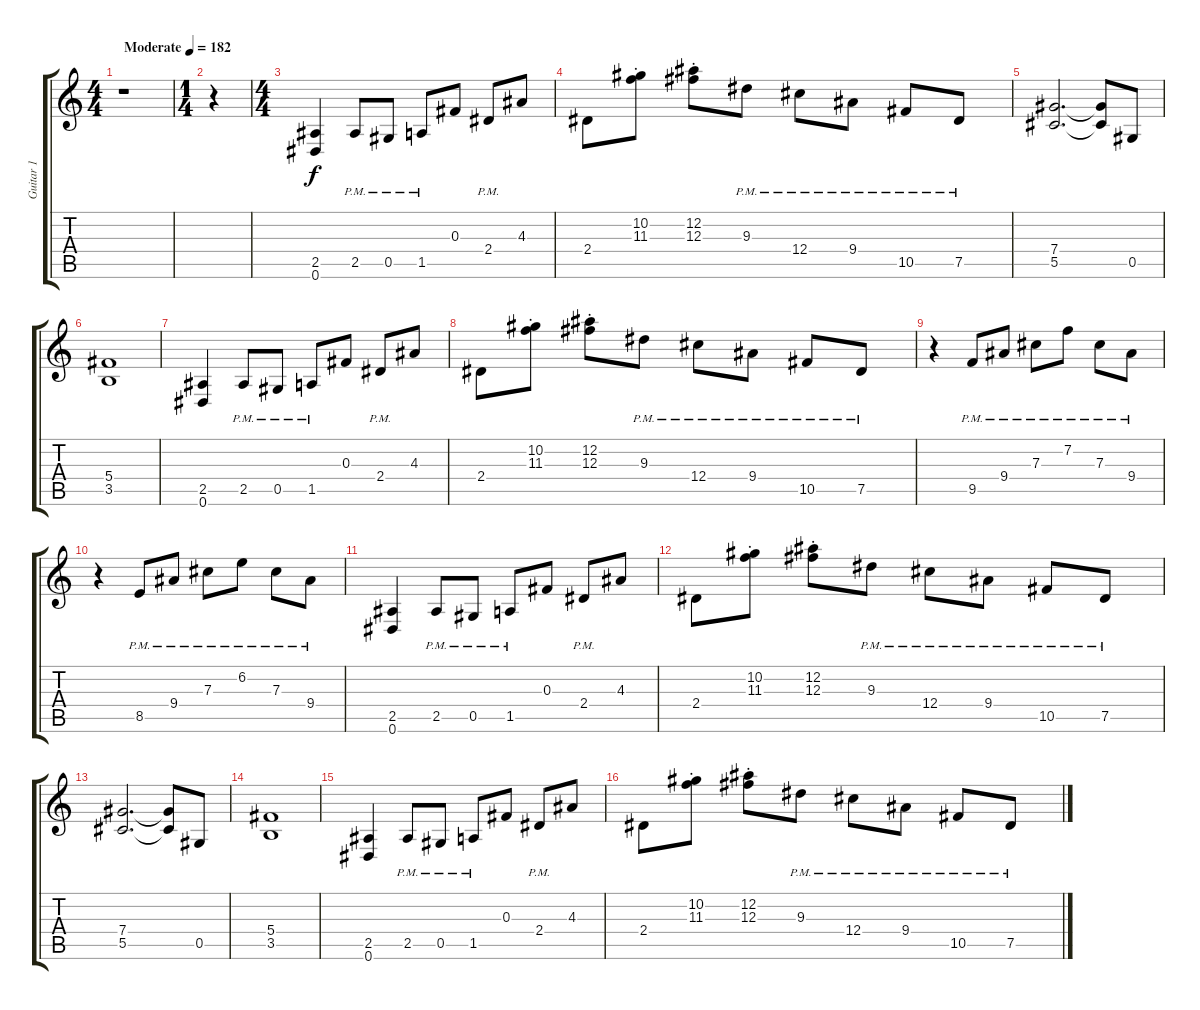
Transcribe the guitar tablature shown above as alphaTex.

\track ("Guitar 1" "Guitar 1") {instrument overdrivenguitar}
\staff {score tabs}
\tuning (Eb4 Bb3 Gb3 Db3 Ab2 Eb2) {hide}
\ts (4 4)
\tempo (182 "Moderate")
\clef g2
\ks c
r.1{dy f instrument overdrivenguitar} |
\ts (1 4)
r.4 |
\ts (4 4)
(2.5 0.6).4 2.5{pm}.8 0.5{pm}.8 1.5{pm}.8 0.3.8 2.4{pm}.8 4.3.8 |
2.4.8 (10.2{st} 11.3{st}).8 (12.2 12.3{st}).8 9.3{pm}.8 12.4{pm}.8 9.4{pm}.8 10.5{pm}.8 7.5{pm}.8 |
(7.4 5.5).2{d} (7.4{t} 5.5{t}).8 0.5.8 |
(5.4 3.5).1 |
(2.5 0.6).4 2.5{pm}.8 0.5{pm}.8 1.5{pm}.8 0.3.8 2.4{pm}.8 4.3.8 |
2.4.8 (10.2{st} 11.3{st}).8 (12.2 12.3{st}).8 9.3{pm}.8 12.4{pm}.8 9.4{pm}.8 10.5{pm}.8 7.5{pm}.8 |
r.4{instrument overdrivenguitar} 9.5{pm}.8 9.4{pm}.8 7.3{pm}.8 7.2{pm}.8 7.3{pm}.8 9.4{pm}.8 |
r.4 8.5{pm}.8 9.4{pm}.8 7.3{pm}.8 6.2{pm}.8 7.3{pm}.8 9.4{pm}.8 |
(2.5 0.6).4{instrument overdrivenguitar} 2.5{pm}.8 0.5{pm}.8 1.5{pm}.8 0.3.8 2.4{pm}.8 4.3.8 |
2.4.8 (10.2{st} 11.3).8 (12.2 12.3{st}).8 9.3{pm}.8 12.4{pm}.8 9.4{pm}.8 10.5{pm}.8 7.5{pm}.8 |
(7.4 5.5).2{d} (7.4{t} 5.5{t}).8 0.5.8 |
(5.4 3.5).1 |
(2.5 0.6).4 2.5{pm}.8 0.5{pm}.8 1.5{pm}.8 0.3.8 2.4{pm}.8 4.3.8 |
2.4.8 (10.2{st} 11.3).8 (12.2 12.3{st}).8 9.3{pm}.8 12.4{pm}.8 9.4{pm}.8 10.5{pm}.8 7.5{pm}.8
